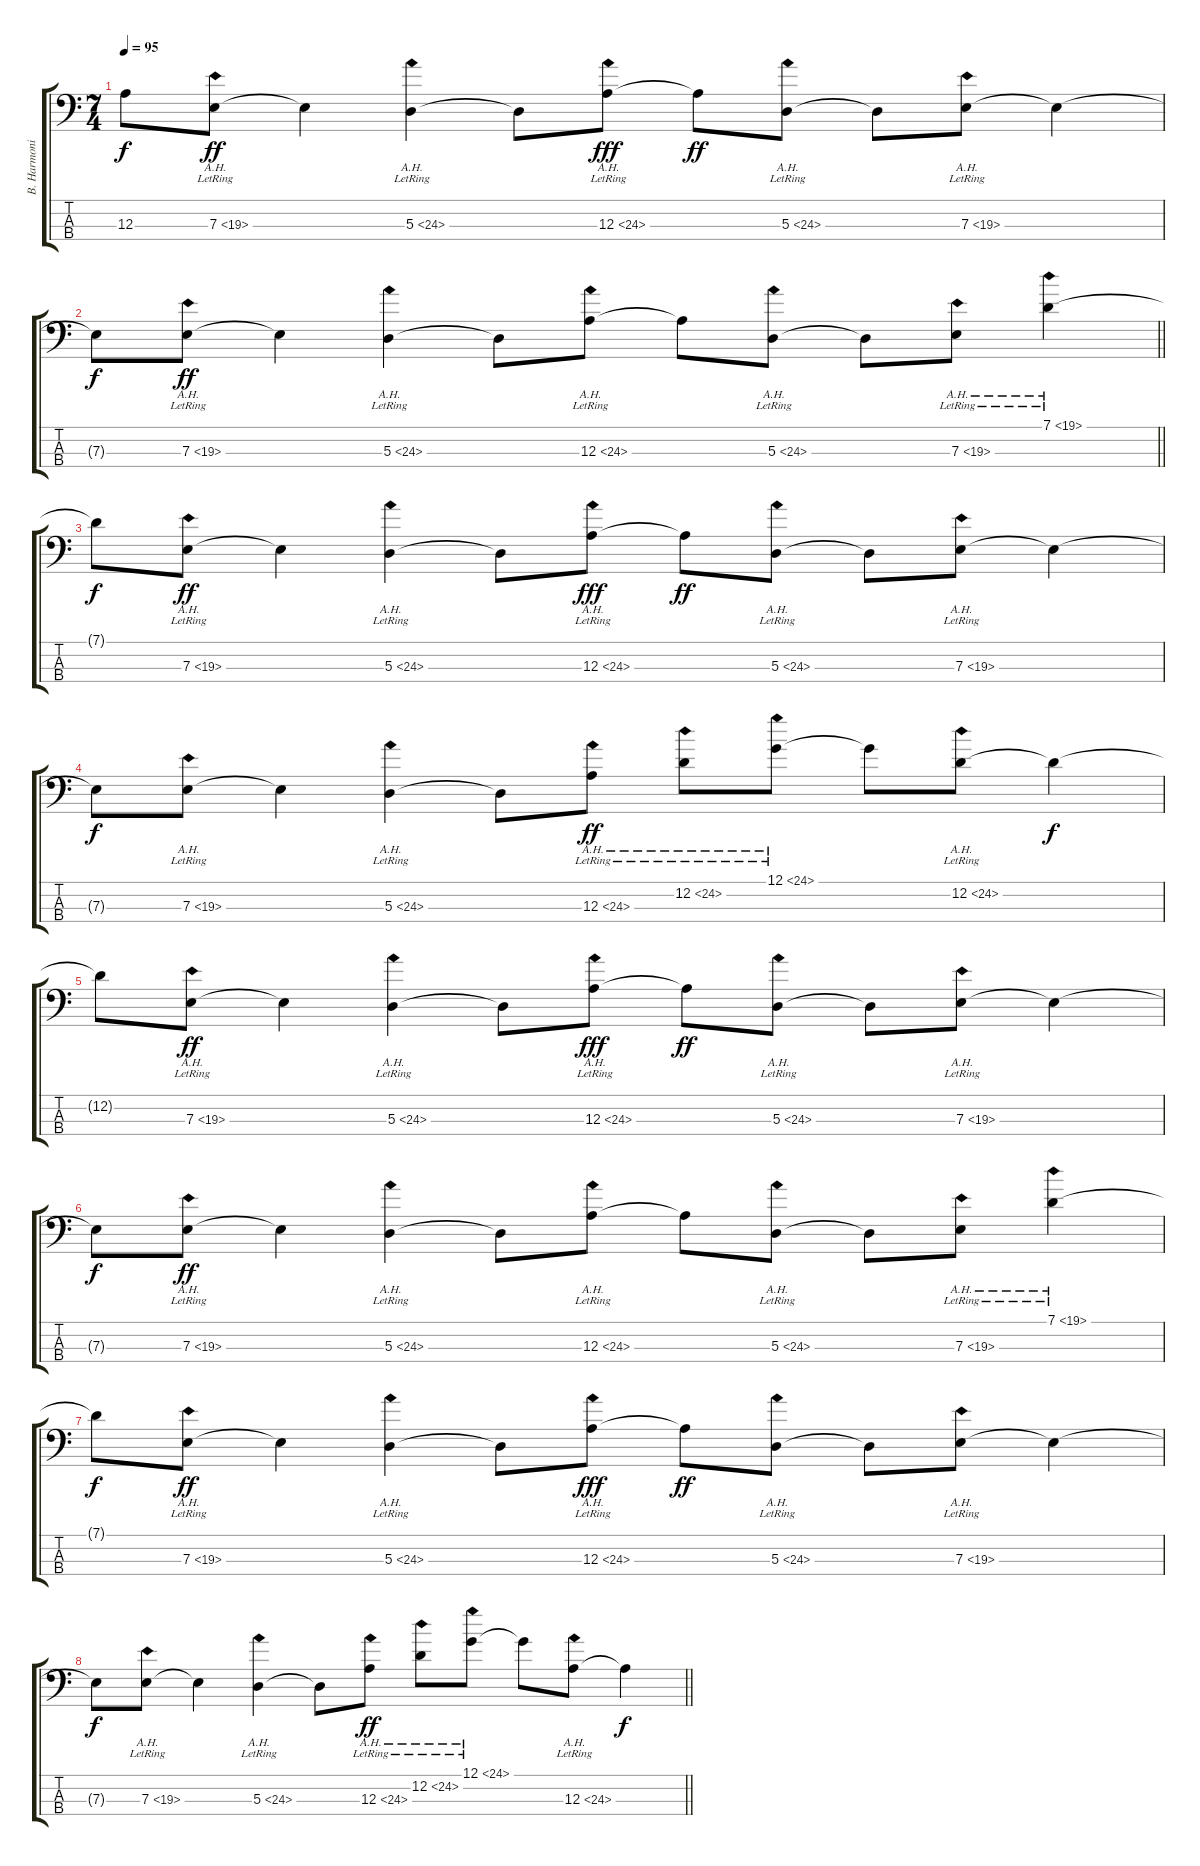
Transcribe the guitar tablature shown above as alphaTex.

\track ("B. Harmonics" "B. Harmoni") {instrument electricguitarclean}
\staff {score tabs}
\tuning (G2 D2 A1 D1) {hide}
\ts (7 4)
\tempo 95
\clef f4
\ks c
12.3{t}.8{dy f} 7.3{ah 12 lr}.8{dy ff} 7.3{t}.4 5.3{ah 19 lr}.4 5.3{t}.8 12.3{ah 12 lr}.8{dy fff} 12.3{t}.8{dy ff} 5.3{ah 19 lr}.8 5.3{t}.8 7.3{ah 12 lr}.8 7.3{t}.4 |
\barLineRight lightlight
7.3{t}.8{dy f} 7.3{ah 12 lr}.8{dy ff} 7.3{t}.4 5.3{ah 19 lr}.4 5.3{t}.8 12.3{ah 12 lr}.8 12.3{t}.8 5.3{ah 19 lr}.8 5.3{t}.8 7.3{ah 12 lr}.8 7.1{ah 12 lr}.4 |
\section ("" "")
7.1{t}.8{dy f} 7.3{ah 12 lr}.8{dy ff} 7.3{t}.4 5.3{ah 19 lr}.4 5.3{t}.8 12.3{ah 12 lr}.8{dy fff} 12.3{t}.8{dy ff} 5.3{ah 19 lr}.8 5.3{t}.8 7.3{ah 12 lr}.8 7.3{t}.4 |
7.3{t}.8{dy f} 7.3{ah 12 lr}.8 7.3{t}.4 5.3{ah 19 lr}.4 5.3{t}.8 12.3{ah 12 lr}.8{dy ff} 12.2{ah 12 lr}.8 12.1{ah 12 lr}.8 12.1{t}.8 12.2{ah 12 lr}.8 12.2{t}.4{dy f} |
12.2{t}.8 7.3{ah 12 lr}.8{dy ff} 7.3{t}.4 5.3{ah 19 lr}.4 5.3{t}.8 12.3{ah 12 lr}.8{dy fff} 12.3{t}.8{dy ff} 5.3{ah 19 lr}.8 5.3{t}.8 7.3{ah 12 lr}.8 7.3{t}.4 |
7.3{t}.8{dy f} 7.3{ah 12 lr}.8{dy ff} 7.3{t}.4 5.3{ah 19 lr}.4 5.3{t}.8 12.3{ah 12 lr}.8 12.3{t}.8 5.3{ah 19 lr}.8 5.3{t}.8 7.3{ah 12 lr}.8 7.1{ah 12 lr}.4 |
7.1{t}.8{dy f} 7.3{ah 12 lr}.8{dy ff} 7.3{t}.4 5.3{ah 19 lr}.4 5.3{t}.8 12.3{ah 12 lr}.8{dy fff} 12.3{t}.8{dy ff} 5.3{ah 19 lr}.8 5.3{t}.8 7.3{ah 12 lr}.8 7.3{t}.4 |
\barLineRight lightlight
7.3{t}.8{dy f} 7.3{ah 12 lr}.8 7.3{t}.4 5.3{ah 19 lr}.4 5.3{t}.8 12.3{ah 12 lr}.8{dy ff} 12.2{ah 12 lr}.8 12.1{ah 12 lr}.8 12.1{t}.8 12.3{ah 12 lr}.8 12.3{t}.4{dy f}
